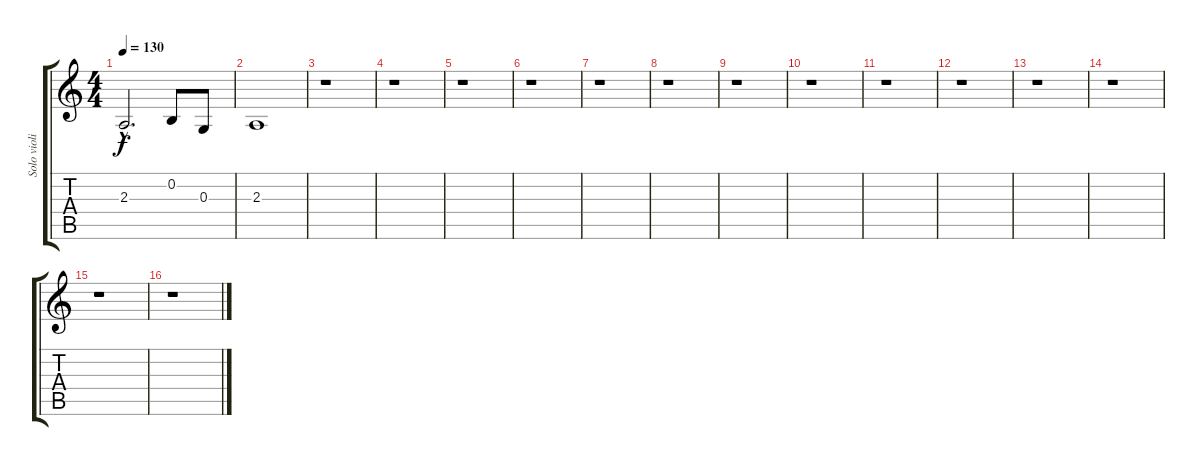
\track ("Solo violin" "Solo violi") {instrument violin}
\staff {score tabs}
\tuning (E4 B3 G3 D3 A2 E2) {hide}
\ts (4 4)
\tempo 130
\clef g2
\ks c
2.3{hac}.2{d dy f} 0.2.8 0.3.8 |
2.3.1 |
r.1 |
r.1 |
r.1 |
r.1 |
r.1 |
r.1 |
r.1 |
r.1 |
r.1 |
r.1 |
r.1 |
r.1 |
r.1 |
r.1
